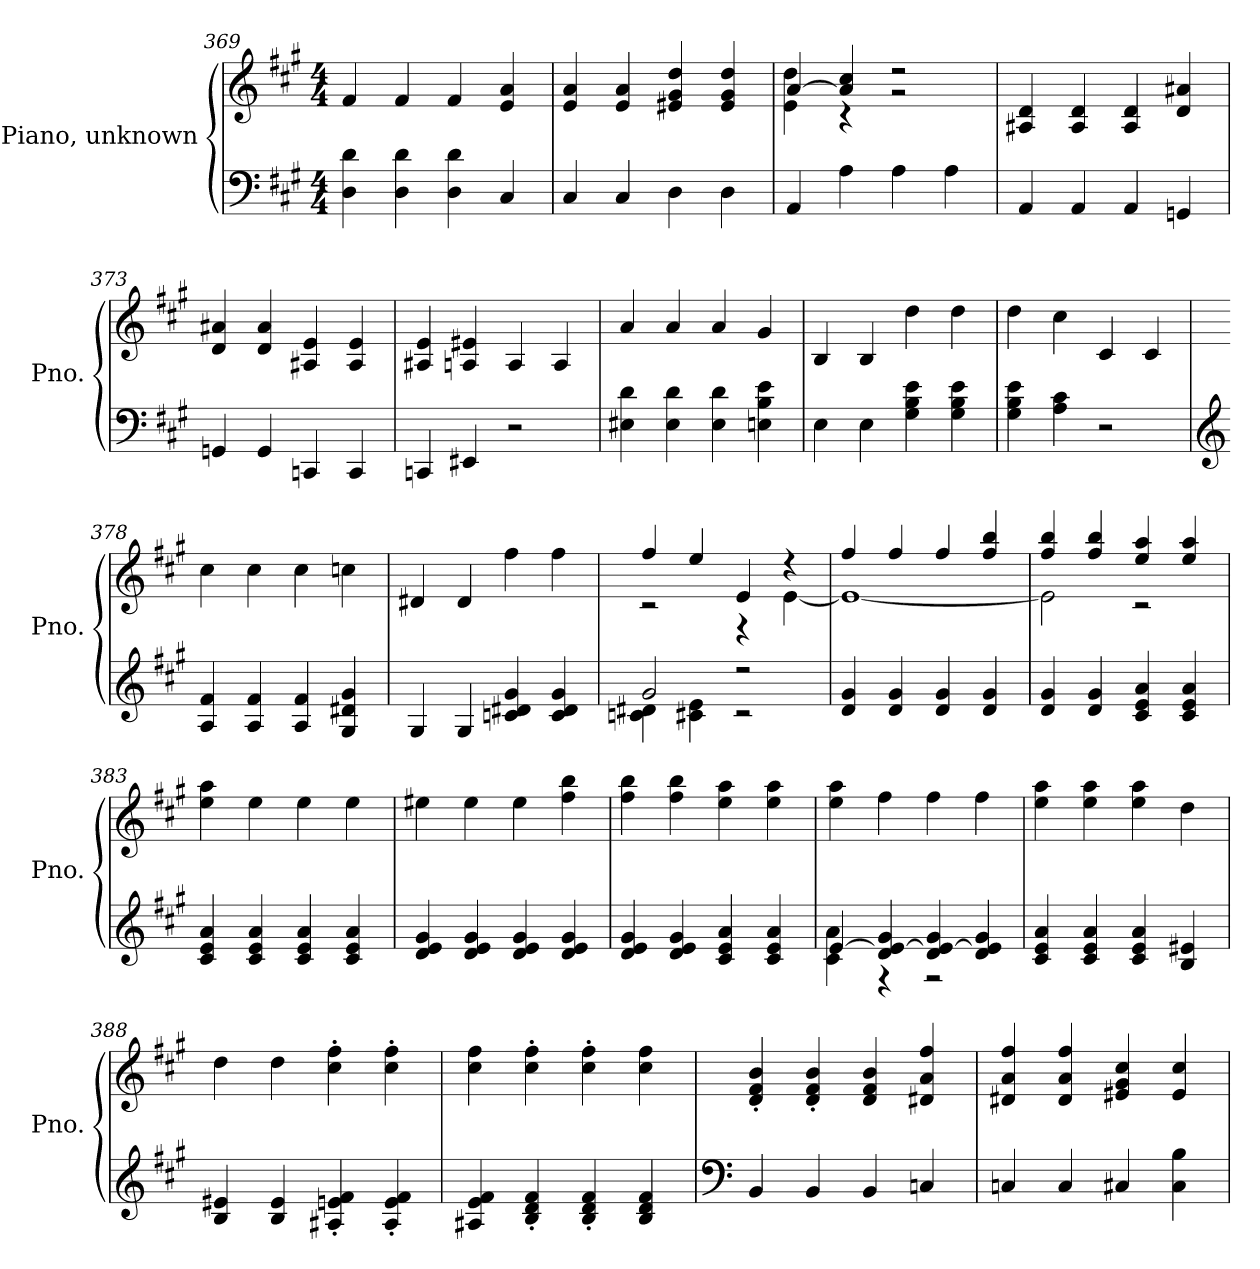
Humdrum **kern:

**kern	**kern
*part1	*part1
*staff2	*staff1
*I"Piano, unknown	*
*I'Pno.	*
*clefF4	*clefG2
*k[f#c#g#]	*k[f#c#g#]
*M4/4	*M4/4
=369	=369
4D\ 4d\	4f#/
4D\ 4d\	4f#/
4D\ 4d\	4f#/
4C#/	4e/ 4a/
=370	=370
4C#/	4e/ 4a/
4C#/	4e/ 4a/
4D\	4e#X/ 4g#/ 4dd/
4D\	4e#/ 4g#/ 4dd/
=371	=371
*	*^
4AA/	[4a/	4e\ 4dd\
4A\	4a/] 4cc#/	4r
4A\	2r	2r
4A\	.	.
*	*v	*v
=372	=372
4AA/	4A#X/ 4d/
4AA/	4A#/ 4d/
4AA/	4A#/ 4d/
4GGn/	4d/ 4a#X/
!!LO:LB:g=z
=373	=373
4GGn/	4d/ 4a#X/
4GG/	4d/ 4a#/
4CCn/	4A#X/ 4e/
4CC/	4A#/ 4e/
=374	=374
4CCn/	4A#X/ 4e/
4EE#X/	4An/ 4e#X/
2r	4A/
.	4A/
=375	=375
4E#X\ 4d\	4a/
4E#\ 4d\	4a/
4E#\ 4d\	4a/
4En\ 4B\ 4e\	4g#/
=376	=376
4E\	4B/
4E\	4B/
4G#\ 4B\ 4e\	4dd\
4G#\ 4B\ 4e\	4dd\
=377	=377
4G#\ 4B\ 4e\	4dd\
4A\ 4c#\	4cc#\
2r	4c#/
.	4c#/
=378	=378
*clefG2	*
4A/ 4f#/	4cc#\
4A/ 4f#/	4cc#\
4A/ 4f#/	4cc#\
4G#/ 4d#X/ 4g#/	4ccn\
!!LO:PB:g=z
=379	=379
4G#/	4d#X/
4G#/	4d#/
4cn/ 4d#X/ 4g#/	4ff#\
4c/ 4d#/ 4g#/	4ff#\
=380	=380
*^	*^
2g#/	4cn\ 4d#X\	4ff#/	2r
.	4c#X\ 4e\	4ee/	.
2r	2r	4e/	4r
.	.	4r	[4e\
*v	*v	*	*
=381	=381	=381
4d/ 4g#/	4ff#/	1e_
4d/ 4g#/	4ff#/	.
4d/ 4g#/	4ff#/	.
4d/ 4g#/	4ff#/ 4bb/	.
=382	=382	=382
4d/ 4g#/	4ff#/ 4bb/	2e\]
4d/ 4g#/	4ff#/ 4bb/	.
4c#/ 4e/ 4a/	4ee/ 4aa/	2r
4c#/ 4e/ 4a/	4ee/ 4aa/	.
*	*v	*v
=383	=383
4c#/ 4e/ 4a/	4ee\ 4aa\
4c#/ 4e/ 4a/	4ee\
4c#/ 4e/ 4a/	4ee\
4c#/ 4e/ 4a/	4ee\
=384	=384
4d/ 4e/ 4g#/	4ee#X\
4d/ 4e/ 4g#/	4ee#\
4d/ 4e/ 4g#/	4ee#\
4d/ 4e/ 4g#/	4ff#\ 4bb\
!!LO:LB:g=z
=385	=385
4d/ 4e/ 4g#/	4ff#\ 4bb\
4d/ 4e/ 4g#/	4ff#\ 4bb\
4c#/ 4e/ 4a/	4ee\ 4aa\
4c#/ 4e/ 4a/	4ee\ 4aa\
=386	=386
*^	*
[4e/	4c#\ 4a\	4ee\ 4aa\
4d/ 4e/_ 4g#/	4r	4ff#\
4d/ 4e/_ 4g#/	2r	4ff#\
4d/ 4e/] 4g#/	.	4ff#\
*v	*v	*
=387	=387
4c#/ 4e/ 4a/	4ee\ 4aa\
4c#/ 4e/ 4a/	4ee\ 4aa\
4c#/ 4e/ 4a/	4ee\ 4aa\
4B/ 4e#X/	4dd\
=388	=388
4B/ 4e#X/	4dd\
4B/ 4e#/	4dd\
4A#X/' 4en/' 4f#/'	4cc#\' 4ff#\'
4A#/' 4e/' 4f#/'	4cc#\' 4ff#\'
=389	=389
4A#X/ 4e/ 4f#/	4cc#\ 4ff#\
4B/' 4d/' 4f#/'	4cc#\' 4ff#\'
4B/' 4d/' 4f#/'	4cc#\' 4ff#\'
4B/ 4d/ 4f#/	4cc#\ 4ff#\
=390	=390
*clefF4	*
4BB/	4d/' 4f#/' 4b/'
4BB/	4d/' 4f#/' 4b/'
4BB/	4d/ 4f#/ 4b/
4Cn/	4d#X/ 4a/ 4ff#/
!!LO:LB:g=z
=391	=391
4Cn/	4d#X/ 4a/ 4ff#/
4C/	4d#/ 4a/ 4ff#/
4C#X/	4e#X/ 4g#/ 4cc#/
4C#\ 4B\	4e#/ 4cc#/
=	=
*-	*-
